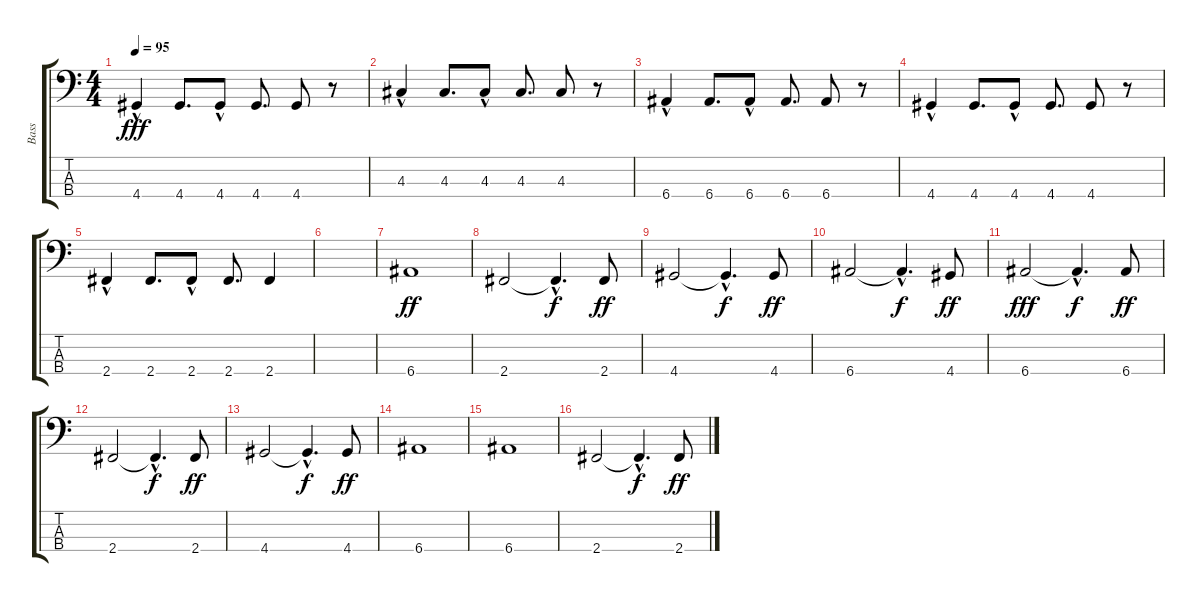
\track ("Bass" "Bass") {instrument electricbassfinger}
\staff {score tabs}
\tuning (G2 D2 A1 E1) {hide}
\ts (4 4)
\tempo 95
\clef f4
\ks c
4.4{hac}.4{dy fff} 4.4.8{d} 4.4{hac}.8 4.4.8{d} 4.4.8 r.8 |
4.3{hac}.4 4.3.8{d} 4.3{hac}.8 4.3.8{d} 4.3.8 r.8 |
6.4{hac}.4 6.4.8{d} 6.4{hac}.8 6.4.8{d} 6.4.8 r.8 |
4.4{hac}.4 4.4.8{d} 4.4{hac}.8 4.4.8{d} 4.4.8 r.8 |
2.4{hac}.4 2.4.8{d} 2.4{hac}.8 2.4.8{d} 2.4.4 |
|
6.4.1{dy ff} |
2.4.2 2.4{hac t}.4{d dy f} 2.4.8{dy ff} |
4.4.2 4.4{hac t}.4{d dy f} 4.4.8{dy ff} |
6.4.2 6.4{hac t}.4{d dy f} 4.4.8{dy ff} |
6.4.2{dy fff} 6.4{hac t}.4{d dy f} 6.4.8{dy ff} |
2.4.2 2.4{hac t}.4{d dy f} 2.4.8{dy ff} |
4.4.2 4.4{hac t}.4{d dy f} 4.4.8{dy ff} |
6.4.1 |
6.4.1 |
2.4.2 2.4{hac t}.4{d dy f} 2.4.8{dy ff}
